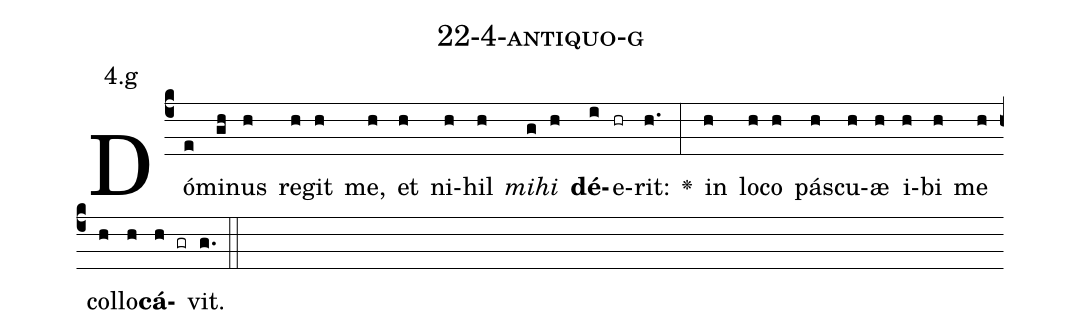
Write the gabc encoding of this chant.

name: 22-4-antiquo-g;
annotation: 4.g;
%%
(c4)Dó(e)mi(gh)nus(h) re(h)git(h) me,(h) et(h) ni(h)hil(h) <i>mi</i>(g)<i>hi</i>(h) <b>dé</b>(i)e(hr)rit:(h.) <v>\greheightstar</v>(:) in(h) lo(h)co(h) pás(h)cu(h)æ(h) i(h)bi(h) me(h) col(h)lo(h)<b>cá</b>(h gr)vit.(g.) (::)


%E(h) u(h) o(h) u(h) a(h) e.(g.) (::)
